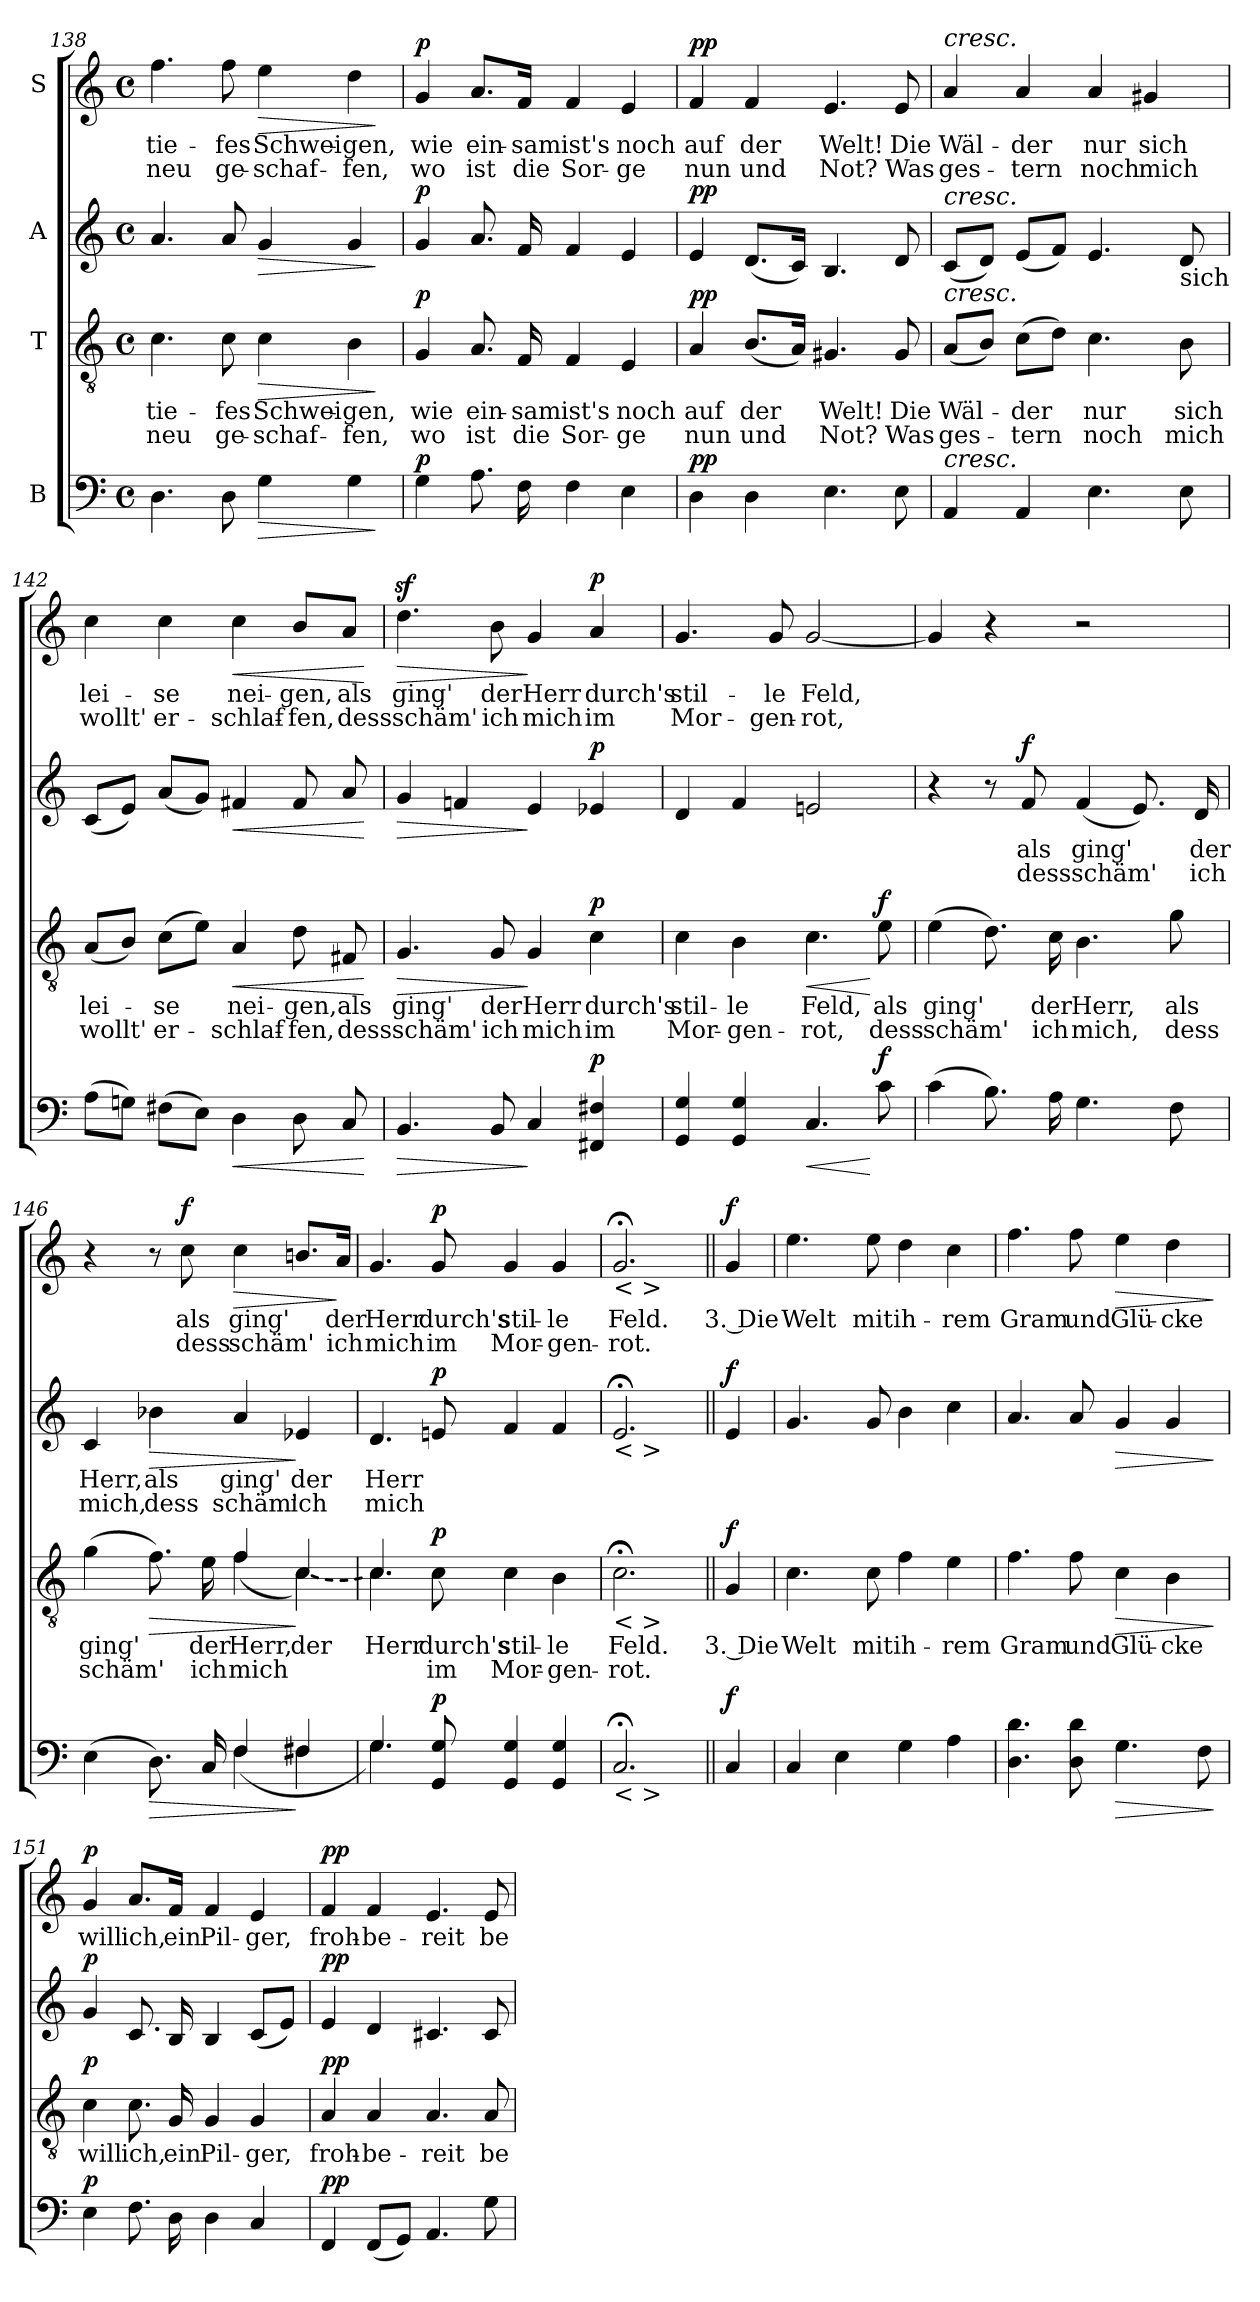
**kern	**dynam	**kern	**text	**text	**dynam	**kern	**text	**text	**dynam	**kern	**text	**text	**dynam
*part4	*part4	*part3	*part3	*part3	*part3	*part2	*part2	*part2	*part2	*part1	*part1	*part1	*part1
*staff4	*staff4	*staff3	*staff3	*staff3	*staff3	*staff2	*staff2	*staff2	*staff2	*staff1	*staff1	*staff1	*staff1
*I"B	*	*I"T	*	*	*	*I"A	*	*	*	*I"S	*	*	*
*clefF4	*	*clefGv2	*	*	*	*clefG2	*	*	*	*clefG2	*	*	*
*k[]	*	*k[]	*	*	*	*k[]	*	*	*	*k[]	*	*	*
*M4/4	*	*M4/4	*	*	*	*M4/4	*	*	*	*M4/4	*	*	*
*met(c)	*	*met(c)	*	*	*	*met(c)	*	*	*	*met(c)	*	*	*
=138	=138	=138	=138	=138	=138	=138	=138	=138	=138	=138	=138	=138	=138
4.D\	.	4.c\	tie-	neu	.	4.a/	.	.	.	4.ff\	tie-	neu	.
8D\	.	8c\	-fes	ge-	.	8a/	.	.	.	8ff\	-fes	ge-	.
!	!LO:HP:b	!	!	!	!LO:HP:b	!	!	!	!LO:HP:b	!	!	!	!LO:HP:b
4G\	>	4c\	Schwei-	-schaf-	>	4g/	.	.	>	4ee\	Schwei-	-schaf-	>
4G\	.	4B\	-gen,	-fen,	.	4g/	.	.	.	4dd\	-gen,	-fen,	.
.	]	.	.	.	]	.	.	.	]	.	.	.	]
=139	=139	=139	=139	=139	=139	=139	=139	=139	=139	=139	=139	=139	=139
!	!LO:DY:a	!	!	!	!LO:DY:a	!	!	!	!LO:DY:a	!	!	!	!LO:DY:a
4G\	p	4G/	wie	wo	p	4g/	.	.	p	4g/	wie	wo	p
8.A\	.	8.A/	ein-	ist	.	8.a/	.	.	.	8.a/L	ein-	ist	.
16F\	.	16F/	-sam	die	.	16f/	.	.	.	16f/Jk	-sam	die	.
4F\	.	4F/	ist's	Sor-	.	4f/	.	.	.	4f/	ist's	Sor-	.
4E\	.	4E/	noch	-ge	.	4e/	.	.	.	4e/	noch	-ge	.
!!LO:LB:g=z
=140	=140	=140	=140	=140	=140	=140	=140	=140	=140	=140	=140	=140	=140
!	!LO:DY:a	!	!	!	!LO:DY:a	!	!	!	!LO:DY:a	!	!	!	!LO:DY:a
4D\	pp	4A/	auf	nun	pp	4e/	.	.	pp	4f/	auf	nun	pp
4D\	.	(8.B/L	der	und	.	(8.d/L	.	.	.	4f/	der	und	.
.	.	16A/Jk)	.	.	.	16c/Jk)	.	.	.	.	.	.	.
4.E\	.	4.G#X/	Welt!	Not?	.	4.B/	.	.	.	4.e/	Welt!	Not?	.
8E\	.	8G#/	Die	Was	.	8d/	.	.	.	8e/	Die	Was	.
=141	=141	=141	=141	=141	=141	=141	=141	=141	=141	=141	=141	=141	=141
!	!	!	!	!	!	!	!	!	!	!LO:TX:a:i:t=cresc.	!	!	!
!	!	!	!	!	!	!LO:TX:a:i:t=cresc.	!	!	!	!	!	!	!
!	!	!LO:TX:a:i:t=cresc.	!	!	!	!	!	!	!	!	!	!	!
!LO:TX:a:i:t=cresc.	!	!	!	!	!	!	!	!	!	!	!	!	!
4AA/	.	(8A/L	Wäl-	ges-	.	(>8c/L	.	.	.	4a/	Wäl-	ges-	.
.	.	8B/J)	.	.	.	8d/J)	.	.	.	.	.	.	.
4AA/	.	(8c\L	-der	-tern	.	(>8e/L	.	.	.	4a/	-der	-tern	.
.	.	8d\J)	.	.	.	8f/J)	.	.	.	.	.	.	.
4.E\	.	4.c\	nur	noch	.	4.e/	.	.	.	4a/	nur	noch	.
.	.	.	.	.	.	.	.	.	.	4g#X/	sich	mich	.
!	!	!	!	!	!	!LO:TX:b:t=sich	!	!	!	!	!	!	!
8E\	.	8B\	sich	mich	.	8d/	.	.	.	.	.	.	.
=142	=142	=142	=142	=142	=142	=142	=142	=142	=142	=142	=142	=142	=142
(8A\L	.	(8A/L	lei-	wollt'	.	(>8c/L	.	.	.	4cc\	lei-	wollt'	.
8Gn\J)	.	8B/J)	.	.	.	8e/J)	.	.	.	.	.	.	.
(8F#X\L	.	(8c\L	-se	er-	.	(8a/L	.	.	.	4cc\	-se	er-	.
8E\J)	.	8e\J)	.	.	.	8g/J)	.	.	.	.	.	.	.
!	!LO:HP:b	!	!	!	!LO:HP:b	!	!	!	!LO:HP:b	!	!	!	!LO:HP:b
4D\	<	4A/	nei-	-schlaf-	<	4f#X/	.	.	<	4cc\	nei-	-schlaf-	<
8D\	.	8d\	-gen,	-fen,	.	8f#/	.	.	.	8b/L	-gen,	-fen,	.
8C/	.	8F#X/	als	dess	.	8a/	.	.	.	8a/J	als	dess	.
.	[	.	.	.	[	.	.	.	[	.	.	.	[
!!LO:LB:g=z
=143	=143	=143	=143	=143	=143	=143	=143	=143	=143	=143	=143	=143	=143
!	!LO:HP:b	!	!	!	!LO:HP:b	!	!	!	!LO:HP:b	!	!	!	!LO:HP:b
4.BB/	>	4.G/	ging'	schäm'	>	4g/	.	.	>	4.ddz>\	ging'	schäm'	>
.	.	.	.	.	.	4fn/	.	.	.	.	.	.	.
8BB/	.	8G/	der	ich	.	.	.	.	.	8b\	der	ich	.
4C/	]	4G/	Herr	mich	]	4e/	.	.	]	4g/	Herr	mich	]
!	!LO:DY:a	!	!	!	!LO:DY:a	!	!	!	!LO:DY:a	!	!	!	!LO:DY:a
4FF#X/ 4F#X/	p	4c\	durch's	im	p	4e-X/	.	.	p	4a/	durch's	im	p
=144	=144	=144	=144	=144	=144	=144	=144	=144	=144	=144	=144	=144	=144
4GG/ 4G/	.	4c\	stil-	Mor-	.	4d/	.	.	.	4.g/	stil-	Mor-	.
4GG/ 4G/	.	4B\	-le	-gen-	.	4f/	.	.	.	.	.	.	.
.	.	.	.	.	.	.	.	.	.	8g/	-le	-gen-	.
!	!LO:HP:b	!	!	!	!LO:HP:b	!	!	!	!	!	!	!	!
4.C/	<	4.c\	Feld,	-rot,	<	2en/	.	.	.	[2g/	Feld,	-rot,	.
!	!LO:DY:n=1:a	!	!	!	!LO:DY:n=1:a	!	!	!	!	!	!	!	!
8c\	[ f	8e\	als	dess	[ f	.	.	.	.	.	.	.	.
=145	=145	=145	=145	=145	=145	=145	=145	=145	=145	=145	=145	=145	=145
(4c\	.	(4e\	ging'	schäm'	.	4r	.	.	.	4g/]	.	.	.
8.B\)	.	8.d\)	.	.	.	8r	.	.	.	4r	.	.	.
!	!	!	!	!	!	!	!	!	!LO:DY:a	!	!	!	!
.	.	.	.	.	.	8f/	als	dess	f	.	.	.	.
16A\	.	16c\	der	ich	.	.	.	.	.	.	.	.	.
4.G\	.	4.B\	Herr,	mich,	.	(>4f/	ging'	schäm'	.	2r	.	.	.
.	.	.	.	.	.	8.e/)	.	.	.	.	.	.	.
8F\	.	8g\	als	dess	.	.	.	.	.	.	.	.	.
.	.	.	.	.	.	16d/	der	ich	.	.	.	.	.
!!LO:PB:g=z
=146	=146	=146	=146	=146	=146	=146	=146	=146	=146	=146	=146	=146	=146
*^	*	*^	*	*	*	*	*	*	*	*	*	*	*
(>4E\	2ryy	.	(>4g\	2ryy	ging'	schäm'	.	4c/	Herr,	mich,	.	4r	.	.	.
!	!	!LO:HP:b	!	!	!	!	!LO:HP:b	!	!	!	!LO:HP:b	!	!	!	!
8.D\)	.	>	8.f\)	.	.	.	>	4b-X\	als	dess	>	8r	.	.	.
!	!	!	!	!	!	!	!	!	!	!	!	!	!	!	!LO:DY:a
.	.	.	.	.	.	.	.	.	.	.	.	8cc\	als	dess	f
16C/	.	.	16e\	.	der	ich	.	.	.	.	.	.	.	.	.
!	!	!	!	!	!	!	!	!	!	!	!	!	!	!	!LO:HP:b
4F/	(4F\	.	4f/	(4f\	Herr,	mich	.	4a/	ging'	schäm'	.	4cc\	ging'	schäm'	>
!	!	!	!	!LO:T:dash	!	!	!	!	!	!	!	!	!	!	!
4F#X/	4F#\	]	4c/	[4c\)	der	.	]	4e-X/	der	ich	]	8.bn/L	.	.	.
.	.	.	.	.	.	.	.	.	.	.	.	16a/Jk	der	ich	]
=147	=147	=147	=147	=147	=147	=147	=147	=147	=147	=147	=147	=147	=147	=147	=147
4.G/	4.G\)	.	4.c/	4.c\]	Herr	.	.	4.d/	Herr	mich	.	4.g/	Herr	mich	.
!	!	!LO:DY:a	!	!	!	!	!LO:DY:a	!	!	!	!LO:DY:a	!	!	!	!LO:DY:a
8GG/ 8G/	8rFyy	p	8c\	8ryy	durch's	im	p	8en/	.	.	p	8g/	durch's	im	p
4GG/ 4G/	2rAyy	.	4c\	2ryy	stil-	Mor-	.	4f/	.	.	.	4g/	stil-	Mor-	.
4GG/ 4G/	.	.	4B\	.	-le	-gen-	.	4f/	.	.	.	4g/	-le	-gen-	.
*v	*v	*	*	*	*	*	*	*	*	*	*	*	*	*	*
*	*	*v	*v	*	*	*	*	*	*	*	*	*	*	*
=148	=148	=148	=148	=148	=148	=148	=148	=148	=148	=148	=148	=148	=148
!	!	!	!	!	!	!	!	!	!	!LO:TX:b:i:t=< >	!	!	!
!	!	!	!	!	!	!LO:TX:b:i:t=< >	!	!	!	!	!	!	!
!	!	!LO:TX:b:i:t=< >	!	!	!	!	!	!	!	!	!	!	!
!LO:TX:b:i:t=< >	!	!	!	!	!	!	!	!	!	!	!	!	!
2.C;</	.	2.c;<\	Feld.	-rot.	.	2.e;</	.	.	.	2.g;</	Feld.	-rot.	.
!!LO:LB:g=z
=148X8||	=148X8||	=148X8||	=148X8||	=148X8||	=148X8||	=148X8||	=148X8||	=148X8||	=148X8||	=148X8||	=148X8||	=148X8||	=148X8||
!	!LO:DY:a	!	!	!	!LO:DY:a	!	!	!	!LO:DY:a	!	!	!	!LO:DY:a
4C/	f	4G/	3. Die	.	f	4e/	.	.	f	4g/	3. Die	.	f
=149	=149	=149	=149	=149	=149	=149	=149	=149	=149	=149	=149	=149	=149
4C/	.	4.c\	Welt	.	.	4.g/	.	.	.	4.ee\	Welt	.	.
4E\	.	.	.	.	.	.	.	.	.	.	.	.	.
.	.	8c\	mit	.	.	8g/	.	.	.	8ee\	mit	.	.
4G\	.	4f\	ih-	.	.	4b\	.	.	.	4dd\	ih-	.	.
4A\	.	4e\	-rem	.	.	4cc\	.	.	.	4cc\	-rem	.	.
=150	=150	=150	=150	=150	=150	=150	=150	=150	=150	=150	=150	=150	=150
4.D\ 4.d\	.	4.f\	Gram	.	.	4.a/	.	.	.	4.ff\	Gram	.	.
8D\ 8d\	.	8f\	und	.	.	8a/	.	.	.	8ff\	und	.	.
!	!LO:HP:b	!	!	!	!LO:HP:b	!	!	!	!LO:HP:b	!	!	!	!LO:HP:b
4.G\	>	4c\	Glü-	.	>	4g/	.	.	>	4ee\	Glü-	.	>
.	.	4B\	-cke	.	.	4g/	.	.	.	4dd\	-cke	.	.
8F\	.	.	.	.	.	.	.	.	.	.	.	.	.
.	]	.	.	.	]	.	.	.	]	.	.	.	]
=151	=151	=151	=151	=151	=151	=151	=151	=151	=151	=151	=151	=151	=151
!	!LO:DY:a	!	!	!	!LO:DY:a	!	!	!	!LO:DY:a	!	!	!	!LO:DY:a
4E\	p	4c\	will	.	p	4g/	.	.	p	4g/	will	.	p
8.F\	.	8.c\	ich,	.	.	8.c/	.	.	.	8.a/L	ich,	.	.
16D\	.	16G/	ein	.	.	16B/	.	.	.	16f/Jk	ein	.	.
4D\	.	4G/	Pil-	.	.	4B/	.	.	.	4f/	Pil-	.	.
4C/	.	4G/	-ger,	.	.	(8c/L	.	.	.	4e/	-ger,	.	.
.	.	.	.	.	.	8e/J)	.	.	.	.	.	.	.
!!LO:LB:g=z
=152	=152	=152	=152	=152	=152	=152	=152	=152	=152	=152	=152	=152	=152
!	!LO:DY:a	!	!	!	!LO:DY:a	!	!	!	!LO:DY:a	!	!	!	!LO:DY:a
4FF/	pp	4A/	froh-	.	pp	4e/	.	.	pp	4f/	froh-	.	pp
(8FF/L	.	4A/	-be-	.	.	4d/	.	.	.	4f/	-be-	.	.
8GG/J)	.	.	.	.	.	.	.	.	.	.	.	.	.
4.AA/	.	4.A/	-reit	.	.	4.c#X/	.	.	.	4.e/	-reit	.	.
8G\	.	8A/	be-	.	.	8c#/	.	.	.	8e/	be-	.	.
=	=	=	=	=	=	=	=	=	=	=	=	=	=
*-	*-	*-	*-	*-	*-	*-	*-	*-	*-	*-	*-	*-	*-
